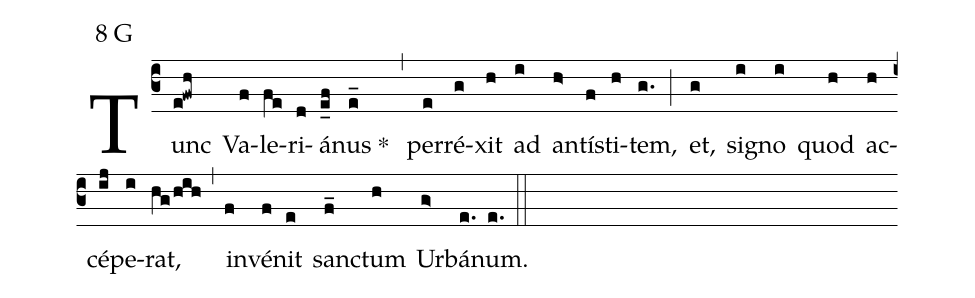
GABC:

mode:8 G;
%%
(c3) Tunc(e@fwh) Va(f)le(fe)ri(d)á(e_f)nus(e_)  *()(,)  per(e)ré(g)xit(h) ad(i) an(h>)tí(f)sti(h)tem,(g.) (;)  et,(g) sig(i)no(i) quod(h) ac(h)cé(ij)pe(i)rat,(hg/hih) (,) in(f)vé(f)nit(e) sanc(f_)tum(h) Ur(g>)bá(e.)num.(e.) (::)
